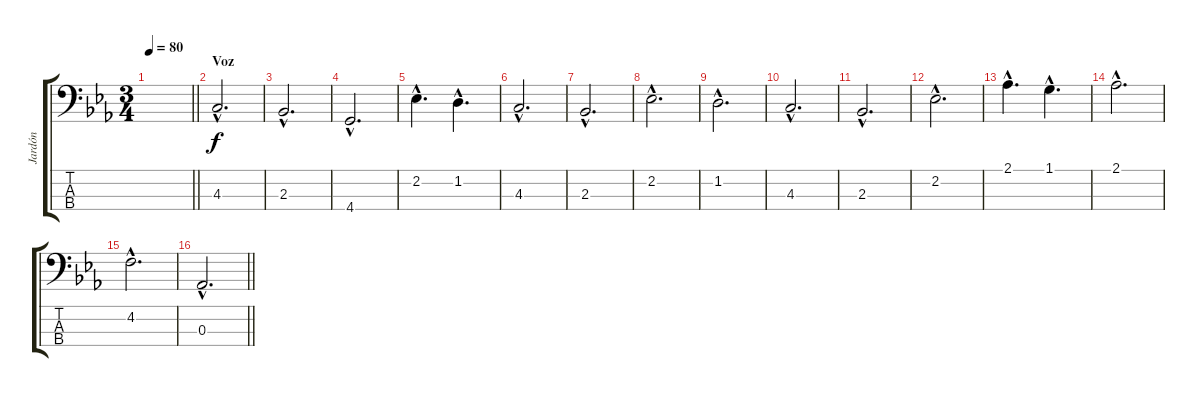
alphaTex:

\track ("Jardón" "Jardón") {instrument electricbassfinger}
\staff {score tabs}
\tuning (Gb2 Db2 Ab1 Eb1) {hide}
\ts (3 4)
\tempo 80
\clef f4
\barLineRight lightlight
\ks eb
|
\section ("" "Voz")
4.3{hac}.2{d} |
2.3{hac}.2{d} |
4.4{hac}.2{d} |
2.2{hac}.4{d} 1.2{hac}.4{d} |
4.3{hac}.2{d} |
2.3{hac}.2{d} |
2.2{hac}.2{d} |
1.2{hac}.2{d} |
4.3{hac}.2{d} |
2.3{hac}.2{d} |
2.2{hac}.2{d} |
2.1{hac}.4{d} 1.1{hac}.4{d} |
2.1{hac}.2{d} |
4.2{hac}.2{d} |
\barLineRight lightlight
0.3{hac}.2{d}
